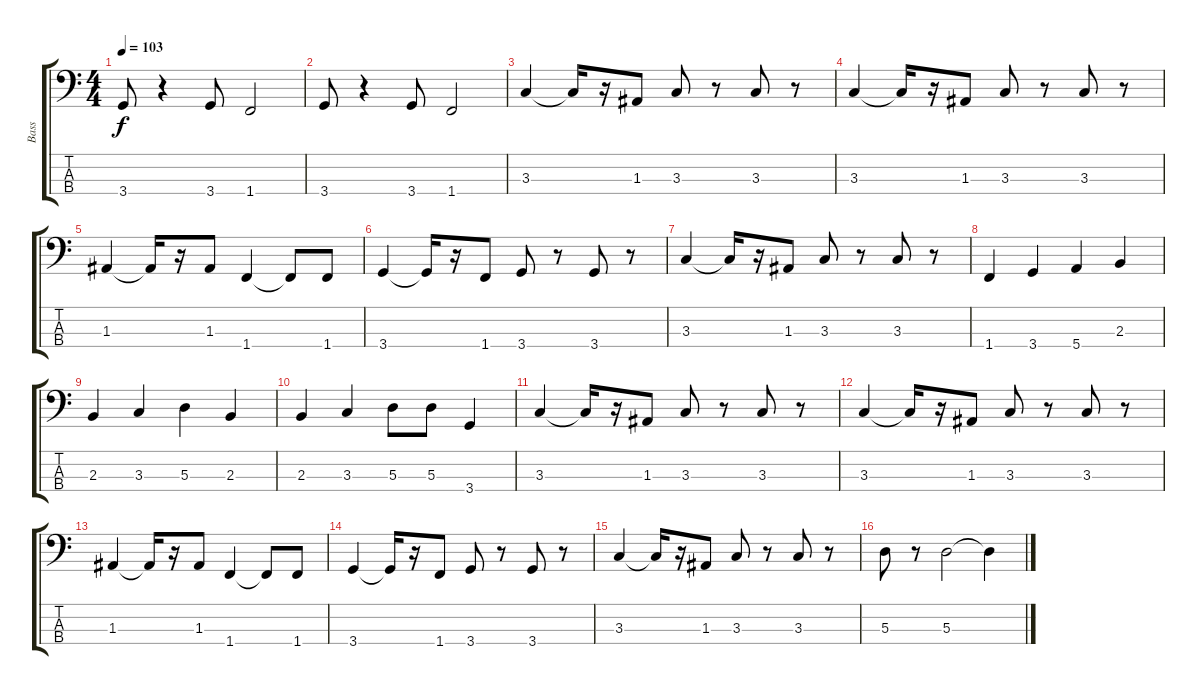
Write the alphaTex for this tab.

\track ("Bass" "Bass") {instrument electricbasspick}
\staff {score tabs}
\tuning (G2 D2 A1 E1) {hide}
\ts (4 4)
\tempo 103
\clef f4
\ks c
3.4.8{dy f} r.4 3.4.8 1.4.2 |
3.4.8 r.4 3.4.8 1.4.2 |
3.3.4 3.3{t}.16 r.16 1.3.8 3.3.8 r.8 3.3.8 r.8 |
3.3.4 3.3{t}.16 r.16 1.3.8 3.3.8 r.8 3.3.8 r.8 |
1.3.4 1.3{t}.16 r.16 1.3.8 1.4.4 1.4{t}.8 1.4.8 |
3.4.4 3.4{t}.16 r.16 1.4.8 3.4.8 r.8 3.4.8 r.8 |
3.3.4 3.3{t}.16 r.16 1.3.8 3.3.8 r.8 3.3.8 r.8 |
1.4.4 3.4.4 5.4.4 2.3.4 |
2.3.4 3.3.4 5.3.4 2.3.4 |
2.3.4 3.3.4 5.3.8 5.3.8 3.4.4 |
3.3.4 3.3{t}.16 r.16 1.3.8 3.3.8 r.8 3.3.8 r.8 |
3.3.4 3.3{t}.16 r.16 1.3.8 3.3.8 r.8 3.3.8 r.8 |
1.3.4 1.3{t}.16 r.16 1.3.8 1.4.4 1.4{t}.8 1.4.8 |
3.4.4 3.4{t}.16 r.16 1.4.8 3.4.8 r.8 3.4.8 r.8 |
3.3.4 3.3{t}.16 r.16 1.3.8 3.3.8 r.8 3.3.8 r.8 |
5.3.8 r.8 5.3.2 5.3{t}.4
